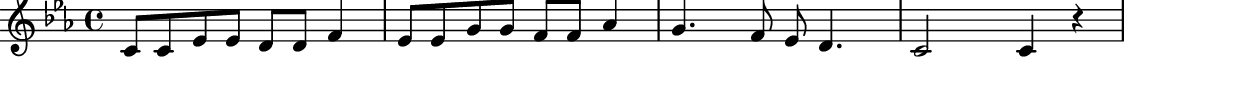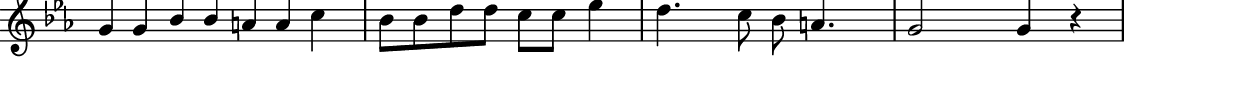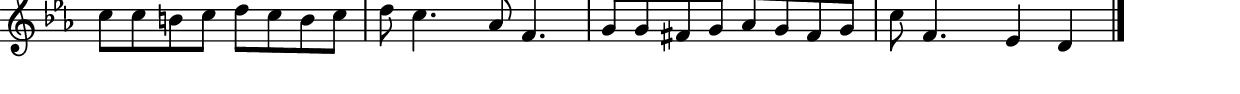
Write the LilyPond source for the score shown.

% MusicXML to Lilypond converter by Kovi

szovegAAA = \lyricmode {  "Az" "a" "ren" -- "des" "i" -- "pa" -- "ros," "a" -- "ki" "min" -- "dig" "i" -- "ta" -- "los," "és" "so" -- "ha" -- "sem" "ré" -- "szeg." "Nem" "is" "ren" -- "des" "i" -- "pa" -- "ros," "a" -- "ki" "min" -- "dig" "i" -- "ta" -- "los," "és" "so" -- "ha" -- "sem" "ré" -- "szeg," "Ren" -- "des" "em" -- "ber" "ott" "hagy" -- "ja" "a" "csa" -- "pot," "pa" -- "pot," "a" "kocs" -- "má" -- "ban" "töl" -- "ti" "el" "az" "e" -- "gész" "na" -- "pot,"  }

% Analyzing...
% 1 parts
% 1 Staff
% forceBassClefActive = 
melody = {
% 66 notes in the part
% 1 voices

\new Staff
\new Voice {
% 66 notes
% 12 mesaures

\override Score.RehearsalMark #'break-visibility = #begin-of-line-invisible
% Measure 1
\clef "treble"
\key ees \major
\time 4/4 
c'8 c'8 ees'8 ees'8 d'8 d'8 f'4 
% Measure 2
ees'8 ees'8 g'8 g'8 f'8 f'8 aes'4 
% Measure 3
g'4. f'8 ees'8 d'4. 
% Measure 4
c'2 c'4 r4 
\override Score.RehearsalMark #'self-alignment-X = #RIGHT
\mark \markup{\fontsize #-0.5 {"Fine"}}

% Measure 5
\break
g'8 g'8 bes'8 bes'8 a'8 a'8 c''4 
% Measure 6
bes'8 bes'8 d''8 d''8 c''8 c''8 ees''4 
% Measure 7
d''4. c''8 bes'8 a'4. 
% Measure 8
g'2 g'4 r4 
% Measure 9
\break
c''8 c''8 b'8 c''8 d''8 c''8 b'8 c''8 
% Measure 10
d''8 c''4. aes'8 f'4. 
% Measure 11
g'8 g'8 fis'8 g'8 aes'8 g'8 fis'8 g'8 
% Measure 12
c''8 f'4. ees'4 d'4 \bar "|." 
} % voice
} % melody


harmonies = \chordmode {
% 18 chords
\germanChords
c4:m s4 g4 s4 c4:m s4 f4:m s4 c4:m s4 g4 s4 c4:m s4 s4 s4 g4:m s4 d4 s4 g4:m s4 c4:m s4 g4:m s4 d4 s4 g4:m s4 s4 s4 c4:m s4 s4 s4 f4:m s4 s4 s4 c4:m s4 s4 s4 g4
}

\include "../../definitions.ly"
